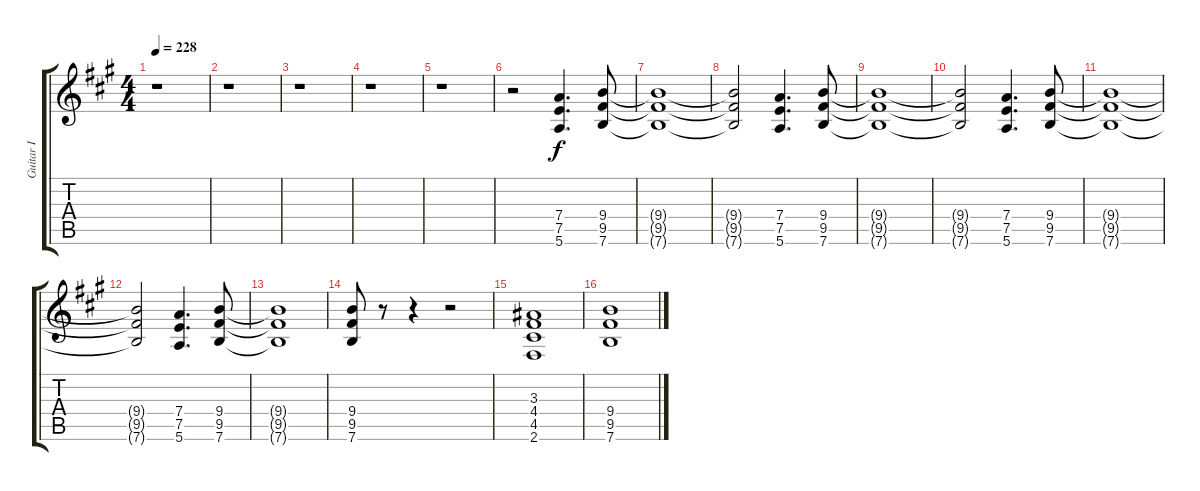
\track ("Guitar I" "Guitar I") {instrument distortionguitar}
\staff {score tabs}
\tuning (E4 B3 G3 D3 A2 E2) {hide}
\ts (4 4)
\tempo 228
\clef g2
\ks a
r.1{dy f} |
r.1 |
r.1 |
r.1 |
r.1 |
r.2 (7.4 7.5 5.6).4{d} (9.4 9.5 7.6).8 |
(9.4{t} 9.5{t} 7.6{t}).1 |
(9.4{t} 9.5{t} 7.6{t}).2 (7.4 7.5 5.6).4{d} (9.4 9.5 7.6).8 |
(9.4{t} 9.5{t} 7.6{t}).1 |
(9.4{t} 9.5{t} 7.6{t}).2 (7.4 7.5 5.6).4{d} (9.4 9.5 7.6).8 |
(9.4{t} 9.5{t} 7.6{t}).1 |
(9.4{t} 9.5{t} 7.6{t}).2 (7.4 7.5 5.6).4{d} (9.4 9.5 7.6).8 |
(9.4{t} 9.5{t} 7.6{t}).1 |
(9.4 9.5 7.6).8 r.8 r.4 r.2 |
(3.3 4.4 4.5 2.6).1 |
(9.4 9.5 7.6).1
